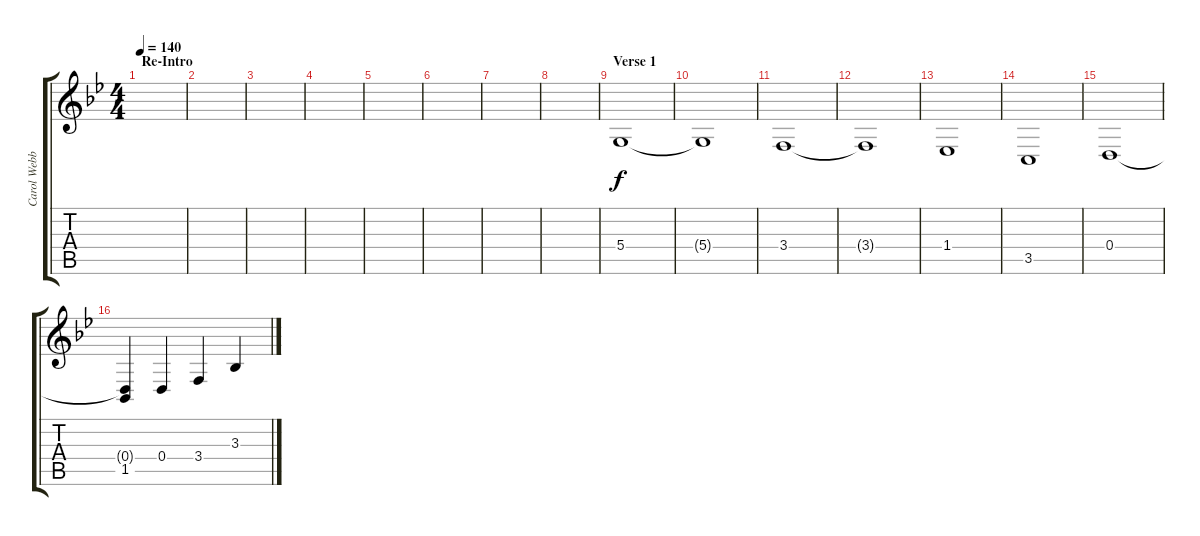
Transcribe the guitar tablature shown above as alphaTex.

\track ("Carol Webb - 2nd Violin" "Carol Webb") {instrument stringensemble1}
\staff {score tabs}
\tuning (E4 B3 G3 D3 A2 E2) {hide}
\ts (4 4)
\section ("" "Re-Intro")
\tempo 140
\clef g2
\ks bb
|
|
|
|
|
|
\section ("" "")
|
|
\section ("" "Verse 1")
5.4.1 |
5.4{t}.1 |
3.4.1 |
3.4{t}.1 |
1.4.1 |
3.5.1 |
0.4.1 |
(0.4{t} 1.5).4 0.4.4 3.4.4 3.3.4
